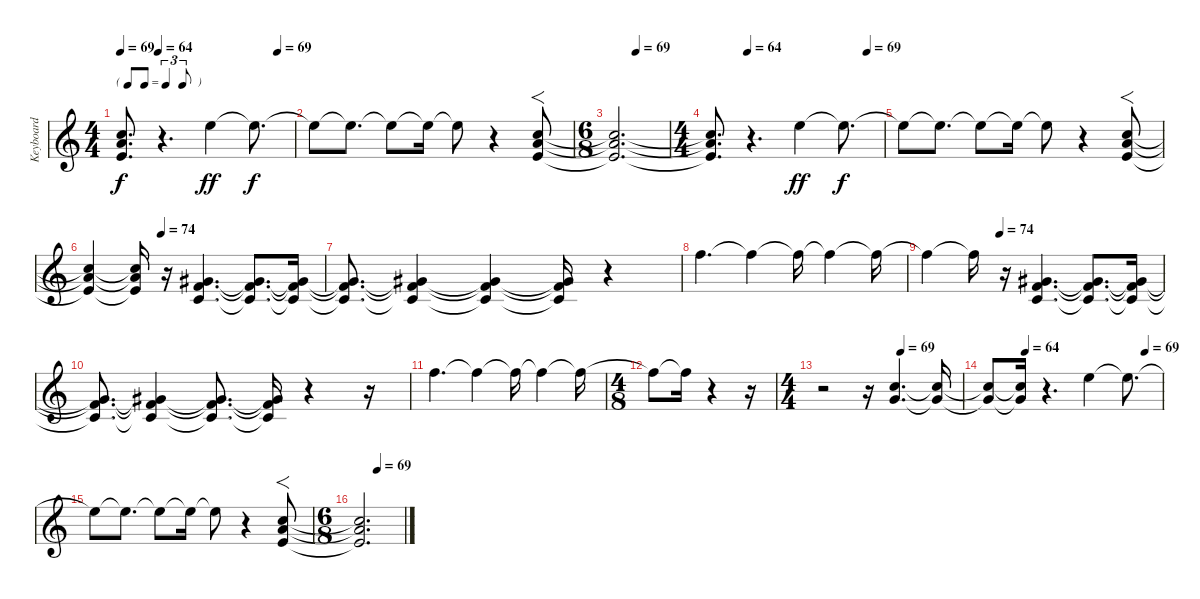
\track ("Keyboard" "Keyboard") {instrument choiraahs}
\staff {score}
\tuning (E4 B3 G3 D3 A2 E2) {hide}
\ts (4 4)
\tf triplet8th
\tempo 69
\tempo (64 0.21875)
\tempo (69 0.90625)
\clef g2
\ks c
(8.1{t} 10.2{t} 9.3{t}).8{d dy f} r.4{d} 12.1.4{dy ff volume 6} 12.1{t}.8{d dy f} |
12.1{t}.8 12.1{t}.8{d} 12.1{t}.8{volume 5} 12.1{t}.16 12.1{t}.8{volume 4} r.4 (8.1 10.2 9.3).8{f volume 6} |
\ts (6 8)
\tempo (69 0.4166666666666667)
(8.1{t} 10.2{t} 9.3{t}).2{d} |
\ts (4 4)
\tempo (64 0.21875)
\tempo (69 0.90625)
(8.1{t} 10.2{t} 9.3{t}).8{d} r.4{d} 12.1.4{dy ff volume 6} 12.1{t}.8{d dy f} |
12.1{t}.8 12.1{t}.8{d} 12.1{t}.8{volume 5} 12.1{t}.16 12.1{t}.8{volume 4} r.4 (8.1 10.2 9.3).8{f volume 6} |
\tempo (74 0.3125)
(8.1{t} 10.2{t} 9.3{t}).4 (8.1{t} 10.2{t} 9.3{t}).16 r.16 (4.1 6.2 5.3).4{d volume 7} (4.1{t} 6.2{t} 5.3{t}).8{d volume 7} (4.1{t} 6.2{t} 5.3{t}).16{volume 7} |
(4.1{t} 6.2{t} 5.3{t}).8{d} (4.1{t} 6.2{t} 5.3{t}).4{volume 7} (4.1{t} 6.2{t} 5.3{t}).4 (4.1{t} 6.2{t} 5.3{t}).16 r.4 |
13.1.4{d} 13.1{t}.4{volume 6} 13.1{t}.16 13.1{t}.4{volume 5} 13.1{t}.16 |
\tempo (74 0.3125)
13.1{t}.4 13.1{t}.16 r.16 (4.1 6.2 5.3).4{d volume 7} (4.1{t} 6.2{t} 5.3{t}).8{d volume 7} (4.1{t} 6.2{t} 5.3{t}).16{volume 7} |
(4.1{t} 6.2{t} 5.3{t}).8{d} (4.1{t} 6.2{t} 5.3{t}).4{volume 6} (4.1{t} 6.2{t} 5.3{t}).8{d} (4.1{t} 6.2{t} 5.3{t}).16{volume 6} r.4 r.16 |
13.1.4{d} 13.1{t}.4{volume 6} 13.1{t}.16 13.1{t}.4{volume 5} 13.1{t}.16 |
\ts (4 8)
13.1{t}.8{volume 5} 13.1{t}.16{volume 4} r.4 r.16 |
\ts (4 4)
\tempo (69 0.5625)
r.2 r.16 (13.2 12.3).4{d volume 4} (13.2{t} 12.3{t}).16{volume 6} |
\tempo (64 0.21875)
\tempo (69 0.90625)
(13.2{t} 12.3{t}).8 (13.2{t} 12.3{t}).16{volume 7} r.4{d} 12.1.4 12.1{t}.8{d} |
12.1{t}.8 12.1{t}.8{d} 12.1{t}.8{volume 5} 12.1{t}.16 12.1{t}.8{volume 4} r.4 (8.1 10.2 9.3).8{f volume 6} |
\ts (6 8)
\tempo (69 0.4166666666666667)
(8.1{t} 10.2{t} 9.3{t}).2{d}
